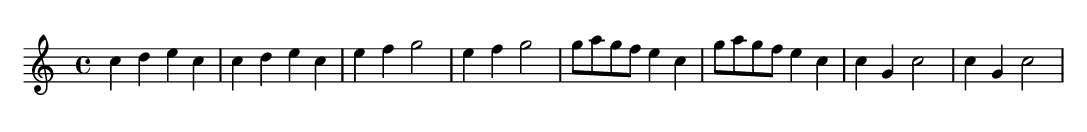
\version "2.20.0"
\include "articulate.ly"
\paper {
  indent = 0\mm
  short-indent = 0\mm
  
    page-breaking = #ly:one-line-breaking
  
  left-margin = 4\mm
  right-margin = 4\mm
  top-margin = 4\mm
  bottom-margin = 4\mm
  oddHeaderMarkup = ##f
  evenHeaderMarkup = ##f
  oddFooterMarkup = ##f
  evenFooterMarkup = ##f
}
\score {
  {
  \relative c'' { 
    c4 d e c c d e c
    e4 f g2 e4 f g2
    g8 a g f e4 c g'8 a g f e4 c
    c4 g c2 c4 g c2
  }
  }
  \layout { 
    #(layout-set-staff-size 16)
    \context {
      \Lyrics
      
      
    }
  }
  \midi { 
    \tempo 4 = 120
  }
}